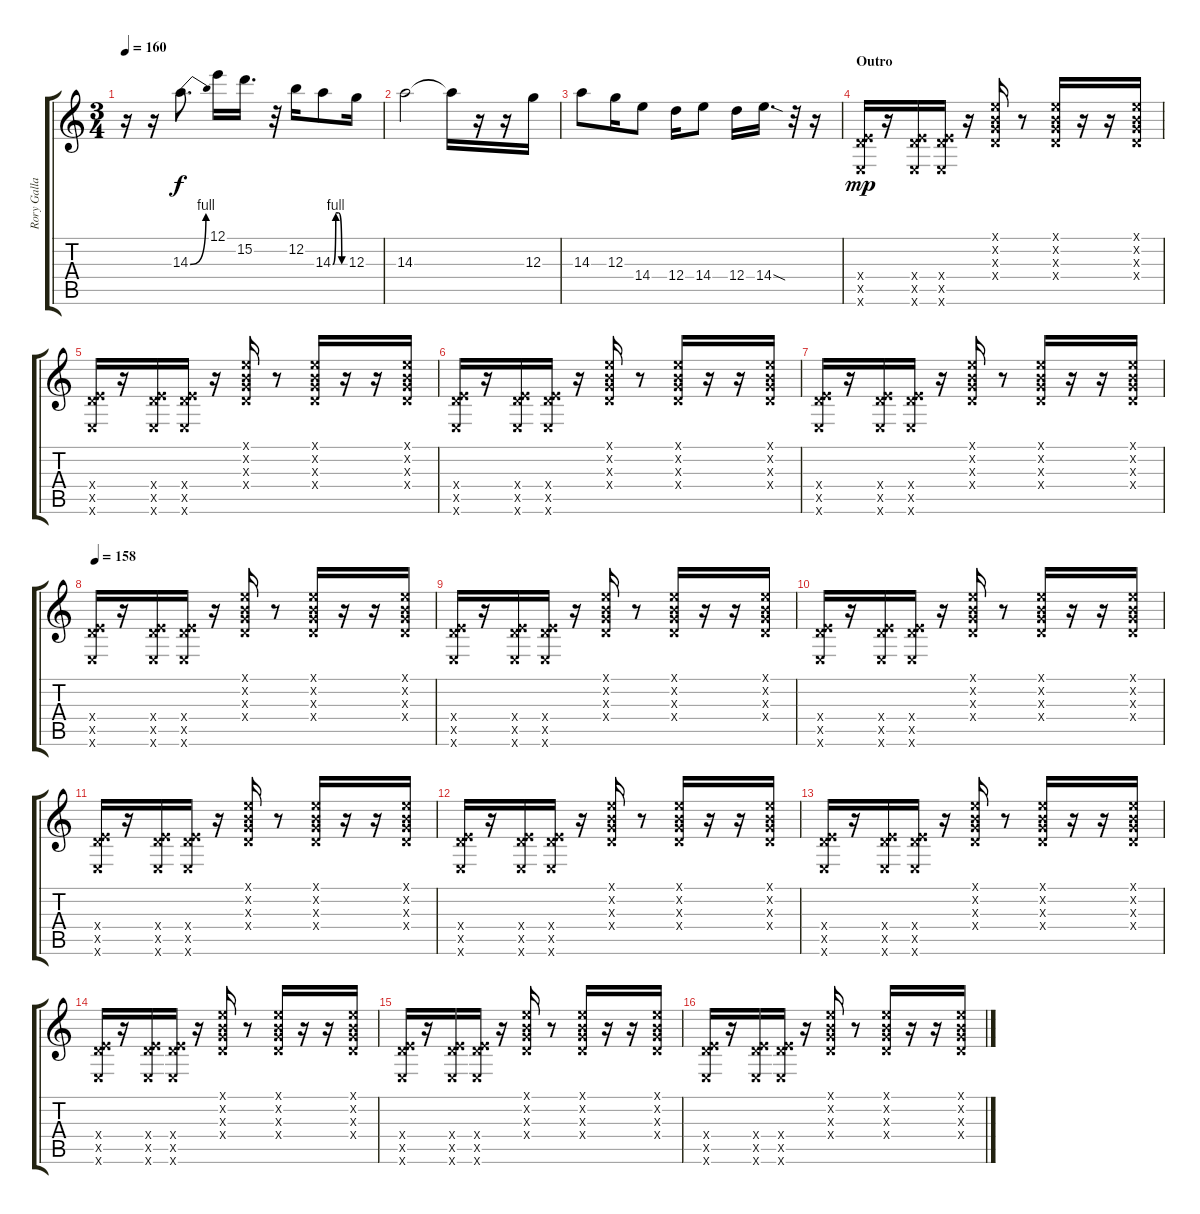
\track ("Rory Gallagher" "Rory Galla") {instrument overdrivenguitar}
\staff {score tabs}
\tuning (E4 B3 G3 D3 A2 E2) {hide}
\ts (3 4)
\tempo 160
\clef g2
\ks c
r.16{dy f} r.16 14.3{be (bend 0 0 60 4)}.8{d} 12.1.16 15.2.16{d} r.32 12.2.16 14.3{be (custom 0 0 15 4 30 4 45 0 60 0)}.8 12.3.16 |
14.3.2 14.3{t}.16 r.16 r.16 12.3.16 |
14.3.8 12.3.16 14.4.8 12.4.16 14.4.8 12.4.16 14.4{sod}.16{d} r.32 r.16 |
\section ("" "Outro")
(0.4{x} 7.5{x} 0.6{x}).16{dy mp} r.16 (0.4{x} 7.5{x} 0.6{x}).16 (0.4{x} 7.5{x} 0.6{x}).16 r.16 (0.1{x} 0.2{x} 0.3{x} 0.4{x}).16 r.8 (0.1{x} 0.2{x} 0.3{x} 0.4{x}).16 r.16 r.16 (0.1{x} 0.2{x} 0.3{x} 0.4{x}).16 |
(0.4{x} 7.5{x} 0.6{x}).16 r.16 (0.4{x} 7.5{x} 0.6{x}).16 (0.4{x} 7.5{x} 0.6{x}).16 r.16 (0.1{x} 0.2{x} 0.3{x} 0.4{x}).16 r.8 (0.1{x} 0.2{x} 0.3{x} 0.4{x}).16 r.16 r.16 (0.1{x} 0.2{x} 0.3{x} 0.4{x}).16 |
(0.4{x} 7.5{x} 0.6{x}).16 r.16 (0.4{x} 7.5{x} 0.6{x}).16 (0.4{x} 7.5{x} 0.6{x}).16 r.16 (0.1{x} 0.2{x} 0.3{x} 0.4{x}).16 r.8 (0.1{x} 0.2{x} 0.3{x} 0.4{x}).16 r.16 r.16 (0.1{x} 0.2{x} 0.3{x} 0.4{x}).16 |
(0.4{x} 7.5{x} 0.6{x}).16 r.16 (0.4{x} 7.5{x} 0.6{x}).16 (0.4{x} 7.5{x} 0.6{x}).16 r.16 (0.1{x} 0.2{x} 0.3{x} 0.4{x}).16 r.8 (0.1{x} 0.2{x} 0.3{x} 0.4{x}).16 r.16 r.16 (0.1{x} 0.2{x} 0.3{x} 0.4{x}).16 |
\tempo 158
(0.4{x} 7.5{x} 0.6{x}).16 r.16 (0.4{x} 7.5{x} 0.6{x}).16 (0.4{x} 7.5{x} 0.6{x}).16 r.16 (0.1{x} 0.2{x} 0.3{x} 0.4{x}).16 r.8 (0.1{x} 0.2{x} 0.3{x} 0.4{x}).16 r.16 r.16 (0.1{x} 0.2{x} 0.3{x} 0.4{x}).16 |
(0.4{x} 7.5{x} 0.6{x}).16 r.16 (0.4{x} 7.5{x} 0.6{x}).16 (0.4{x} 7.5{x} 0.6{x}).16 r.16 (0.1{x} 0.2{x} 0.3{x} 0.4{x}).16 r.8 (0.1{x} 0.2{x} 0.3{x} 0.4{x}).16 r.16 r.16 (0.1{x} 0.2{x} 0.3{x} 0.4{x}).16 |
(0.4{x} 7.5{x} 0.6{x}).16 r.16 (0.4{x} 7.5{x} 0.6{x}).16 (0.4{x} 7.5{x} 0.6{x}).16 r.16 (0.1{x} 0.2{x} 0.3{x} 0.4{x}).16 r.8 (0.1{x} 0.2{x} 0.3{x} 0.4{x}).16 r.16 r.16 (0.1{x} 0.2{x} 0.3{x} 0.4{x}).16 |
(0.4{x} 7.5{x} 0.6{x}).16 r.16 (0.4{x} 7.5{x} 0.6{x}).16 (0.4{x} 7.5{x} 0.6{x}).16 r.16 (0.1{x} 0.2{x} 0.3{x} 0.4{x}).16 r.8 (0.1{x} 0.2{x} 0.3{x} 0.4{x}).16 r.16 r.16 (0.1{x} 0.2{x} 0.3{x} 0.4{x}).16 |
(0.4{x} 7.5{x} 0.6{x}).16 r.16 (0.4{x} 7.5{x} 0.6{x}).16 (0.4{x} 7.5{x} 0.6{x}).16 r.16 (0.1{x} 0.2{x} 0.3{x} 0.4{x}).16 r.8 (0.1{x} 0.2{x} 0.3{x} 0.4{x}).16 r.16 r.16 (0.1{x} 0.2{x} 0.3{x} 0.4{x}).16 |
(0.4{x} 7.5{x} 0.6{x}).16 r.16 (0.4{x} 7.5{x} 0.6{x}).16 (0.4{x} 7.5{x} 0.6{x}).16 r.16 (0.1{x} 0.2{x} 0.3{x} 0.4{x}).16 r.8 (0.1{x} 0.2{x} 0.3{x} 0.4{x}).16 r.16 r.16 (0.1{x} 0.2{x} 0.3{x} 0.4{x}).16 |
(0.4{x} 7.5{x} 0.6{x}).16 r.16 (0.4{x} 7.5{x} 0.6{x}).16 (0.4{x} 7.5{x} 0.6{x}).16 r.16 (0.1{x} 0.2{x} 0.3{x} 0.4{x}).16 r.8 (0.1{x} 0.2{x} 0.3{x} 0.4{x}).16 r.16 r.16 (0.1{x} 0.2{x} 0.3{x} 0.4{x}).16 |
(0.4{x} 7.5{x} 0.6{x}).16 r.16 (0.4{x} 7.5{x} 0.6{x}).16 (0.4{x} 7.5{x} 0.6{x}).16 r.16 (0.1{x} 0.2{x} 0.3{x} 0.4{x}).16 r.8 (0.1{x} 0.2{x} 0.3{x} 0.4{x}).16 r.16 r.16 (0.1{x} 0.2{x} 0.3{x} 0.4{x}).16 |
(0.4{x} 7.5{x} 0.6{x}).16 r.16 (0.4{x} 7.5{x} 0.6{x}).16 (0.4{x} 7.5{x} 0.6{x}).16 r.16 (0.1{x} 0.2{x} 0.3{x} 0.4{x}).16 r.8 (0.1{x} 0.2{x} 0.3{x} 0.4{x}).16 r.16 r.16 (0.1{x} 0.2{x} 0.3{x} 0.4{x}).16
